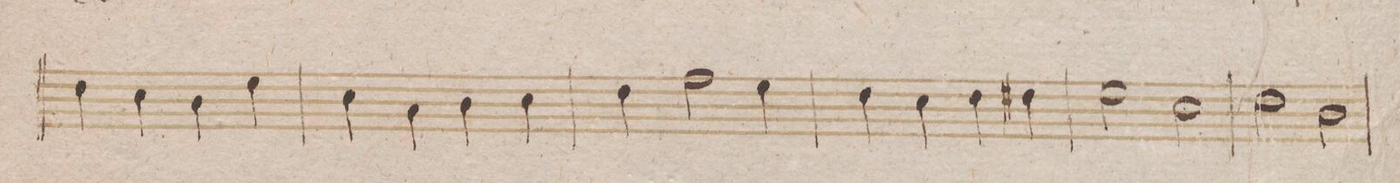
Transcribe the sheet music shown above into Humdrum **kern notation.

**kern	**dynam
*I"Fagotto 2do	*
*clefF4	*
*k[b-]	*
*met(c)	*
*M4/4	*
4F\	.
4E\	.
4D\	.
4G\	.
=167	=167
4E\	.
4C\	.
4D\	.
4E\	.
=168	=168
4F\	.
2A\	.
4G\	.
=169	=169
4F\	.
4E\	.
4F\	.
4F#X\	.
=170	=170
2G\	.
2E\	.
=171	=171
2F\	.
2D\	.
=172	=172
*-	*-
